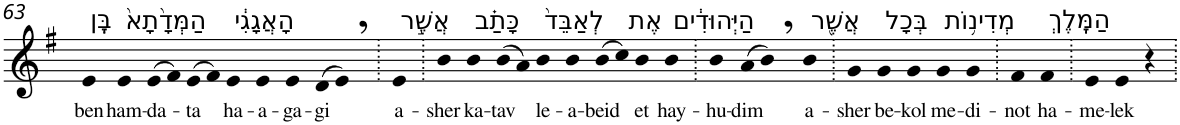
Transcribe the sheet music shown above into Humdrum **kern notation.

**kern	**text
*part1	*part1
*staff1	*staff1
*I"Piano	*
*I'Pno	*
!!LO:PB:g=z
*clefG2	*
*k[f#]	*
*G:	*
=63	=63
!LO:TX:a:t=בֶּֽן	!
!	!LO:LY:b
4e	ben
!LO:TX:a:t=הַמְּדָ֙תָא֙	!
!	!LO:LY:b
4e	ham-
!	!LO:LY:b
(>8e	-da-
8f#)	.
!	!LO:LY:b
(>8e	-ta
8f#)	.
!LO:TX:a:t=הָאֲגָגִ֔י	!
!	!LO:LY:b
4e	ha-
!	!LO:LY:b
4e	-a-
!	!LO:LY:b
4e	-ga-
!	!LO:LY:b
(>8d	-gi
8e,)	.
=64.	=64.
!LO:TX:a:t=אֲשֶׁ֣ר	!
!	!LO:LY:b
4e	a-
=65.	=65.
!	!LO:LY:b
4b	-sher
!LO:TX:a:t=כָּתַ֗ב	!
!	!LO:LY:b
4b	ka-
!	!LO:LY:b
(>8b	-tav
8a)	.
!LO:TX:a:t=לְאַבֵּד֙	!
!	!LO:LY:b
4b	le-
!	!LO:LY:b
4b	-a-
!	!LO:LY:b
(>8b	-beid
8cc)	.
!LO:TX:a:t=אֶת	!
!	!LO:LY:b
4b	et
!LO:TX:a:t=הַיְּהוּדִ֔ים	!
!	!LO:LY:b
4b	hay-
=66.	=66.
!	!LO:LY:b
4b	-hu-
!	!LO:LY:b
(>8a	-dim
8b,)	.
!LO:TX:a:t=אֲשֶׁ֖ר	!
!	!LO:LY:b
4b	a-
=67.	=67.
!	!LO:LY:b
4g	-sher
!LO:TX:a:t=בְּכָל	!
!	!LO:LY:b
4g	be-
!	!LO:LY:b
4g	-kol
!LO:TX:a:t=מְדִינ֥וֹת	!
!	!LO:LY:b
4g	me-
!	!LO:LY:b
4g	-di-
=68.	=68.
!	!LO:LY:b
4f#	-not
!LO:TX:a:t=הַמֶּֽלֶךְ	!
!	!LO:LY:b
4f#	ha-
=69.	=69.
!	!LO:LY:b
4e	-me-
!	!LO:LY:b
4e	-lek
4r	.
=.	=.
*-	*-
